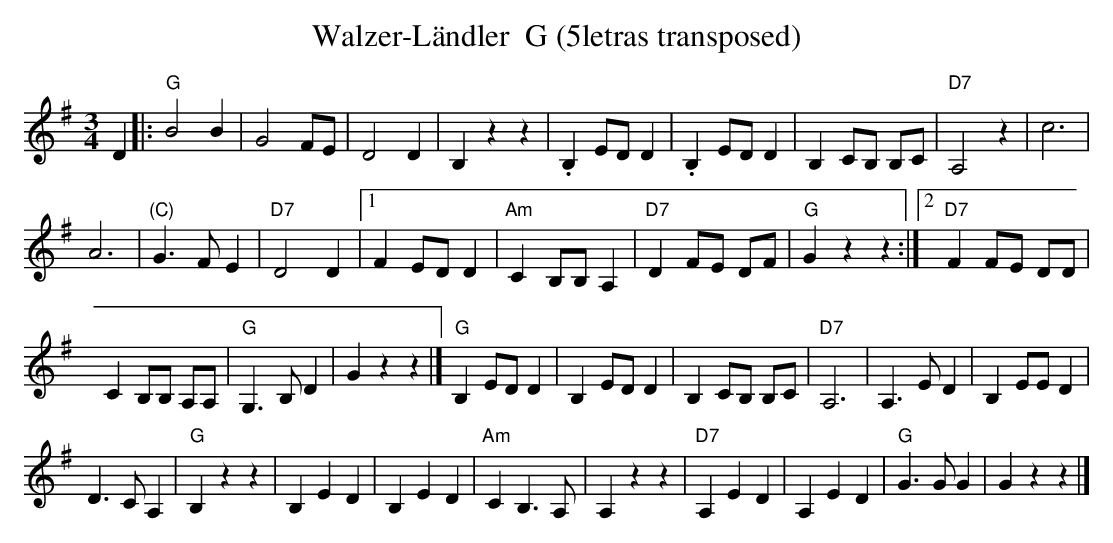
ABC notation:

X:1
T:Walzer-L\"andler  G (5letras transposed)
M:3/4
L:1/4
K:G transpose=3 %%MIDI gchordon
D|: "G"B2B | G2F/2E/2 | D2D | B,zz | .B,E/2D/2D | .B,E/2D/2D | \
B, C/2B,/2 B,/2C/2 | "D7"A,2z | c3 |
A3 | "(C)"G>FE | "D7"D2D |1 [L:1/8] \
F2ED D2 | "Am"C2B,B,A,2 | "D7"D2FE DF | "G"G2z2z2 :|2 "D7"F2FE DD |
C2B,B, A,A, | "G"G,3B,D2 | G2z2z2 |] [L:1/4] \
"G"B,E/2D/2D | B,E/2D/2D | B,C/2B,/2 B,/2C/2 | "D7"A,3 | A,>ED | \
B, E/2E/2D |
D>CA, | "G"B,zz | B,ED | B,ED | \
"Am"CB,>A, | A,zz | "D7"A,ED | A,ED | "G"G>G G | Gzz |]
